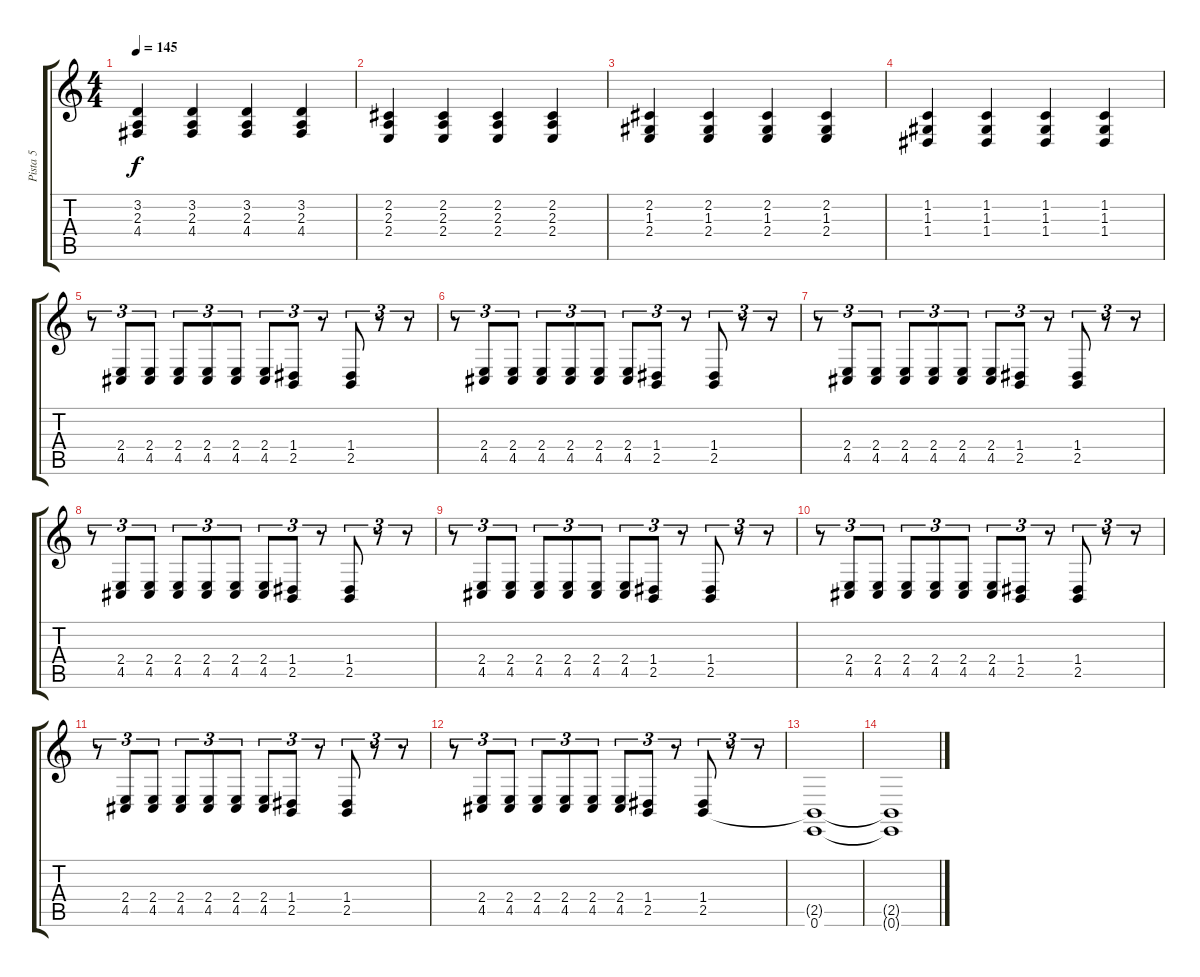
\track ("Pista 5" "Pista 5") {instrument reedorgan}
\staff {score tabs}
\tuning (E4 B3 G3 D3 A2 E2) {hide}
\ts (4 4)
\tempo 145
\clef g2
\ks c
(3.2 2.3 4.4).4{dy f} (3.2 2.3 4.4).4 (3.2 2.3 4.4).4 (3.2 2.3 4.4).4 |
(2.2 2.3 2.4).4 (2.2 2.3 2.4).4 (2.2 2.3 2.4).4 (2.2 2.3 2.4).4 |
(2.2 1.3 2.4).4 (2.2 1.3 2.4).4 (2.2 1.3 2.4).4 (2.2 1.3 2.4).4 |
(1.2 1.3 1.4).4 (1.2 1.3 1.4).4 (1.2 1.3 1.4).4 (1.2 1.3 1.4).4 |
r.8{tu (3 2)} (2.4 4.5).8{tu (3 2)} (2.4 4.5).8{tu (3 2)} (2.4 4.5).8{tu (3 2)} (2.4 4.5).8{tu (3 2)} (2.4 4.5).8{tu (3 2)} (2.4 4.5).8{tu (3 2)} (1.4 2.5).8{tu (3 2)} r.8{tu (3 2)} (1.4 2.5).8{tu (3 2)} r.8{tu (3 2)} r.8{tu (3 2)} |
r.8{tu (3 2)} (2.4 4.5).8{tu (3 2)} (2.4 4.5).8{tu (3 2)} (2.4 4.5).8{tu (3 2)} (2.4 4.5).8{tu (3 2)} (2.4 4.5).8{tu (3 2)} (2.4 4.5).8{tu (3 2)} (1.4 2.5).8{tu (3 2)} r.8{tu (3 2)} (1.4 2.5).8{tu (3 2)} r.8{tu (3 2)} r.8{tu (3 2)} |
r.8{tu (3 2)} (2.4 4.5).8{tu (3 2)} (2.4 4.5).8{tu (3 2)} (2.4 4.5).8{tu (3 2)} (2.4 4.5).8{tu (3 2)} (2.4 4.5).8{tu (3 2)} (2.4 4.5).8{tu (3 2)} (1.4 2.5).8{tu (3 2)} r.8{tu (3 2)} (1.4 2.5).8{tu (3 2)} r.8{tu (3 2)} r.8{tu (3 2)} |
r.8{tu (3 2)} (2.4 4.5).8{tu (3 2)} (2.4 4.5).8{tu (3 2)} (2.4 4.5).8{tu (3 2)} (2.4 4.5).8{tu (3 2)} (2.4 4.5).8{tu (3 2)} (2.4 4.5).8{tu (3 2)} (1.4 2.5).8{tu (3 2)} r.8{tu (3 2)} (1.4 2.5).8{tu (3 2)} r.8{tu (3 2)} r.8{tu (3 2)} |
r.8{tu (3 2)} (2.4 4.5).8{tu (3 2)} (2.4 4.5).8{tu (3 2)} (2.4 4.5).8{tu (3 2)} (2.4 4.5).8{tu (3 2)} (2.4 4.5).8{tu (3 2)} (2.4 4.5).8{tu (3 2)} (1.4 2.5).8{tu (3 2)} r.8{tu (3 2)} (1.4 2.5).8{tu (3 2)} r.8{tu (3 2)} r.8{tu (3 2)} |
r.8{tu (3 2)} (2.4 4.5).8{tu (3 2)} (2.4 4.5).8{tu (3 2)} (2.4 4.5).8{tu (3 2)} (2.4 4.5).8{tu (3 2)} (2.4 4.5).8{tu (3 2)} (2.4 4.5).8{tu (3 2)} (1.4 2.5).8{tu (3 2)} r.8{tu (3 2)} (1.4 2.5).8{tu (3 2)} r.8{tu (3 2)} r.8{tu (3 2)} |
r.8{tu (3 2)} (2.4 4.5).8{tu (3 2)} (2.4 4.5).8{tu (3 2)} (2.4 4.5).8{tu (3 2)} (2.4 4.5).8{tu (3 2)} (2.4 4.5).8{tu (3 2)} (2.4 4.5).8{tu (3 2)} (1.4 2.5).8{tu (3 2)} r.8{tu (3 2)} (1.4 2.5).8{tu (3 2)} r.8{tu (3 2)} r.8{tu (3 2)} |
r.8{tu (3 2)} (2.4 4.5).8{tu (3 2)} (2.4 4.5).8{tu (3 2)} (2.4 4.5).8{tu (3 2)} (2.4 4.5).8{tu (3 2)} (2.4 4.5).8{tu (3 2)} (2.4 4.5).8{tu (3 2)} (1.4 2.5).8{tu (3 2)} r.8{tu (3 2)} (1.4 2.5).8{tu (3 2)} r.8{tu (3 2)} r.8{tu (3 2)} |
(2.5{t} 0.6).1 |
(2.5{t} 0.6{t}).1
